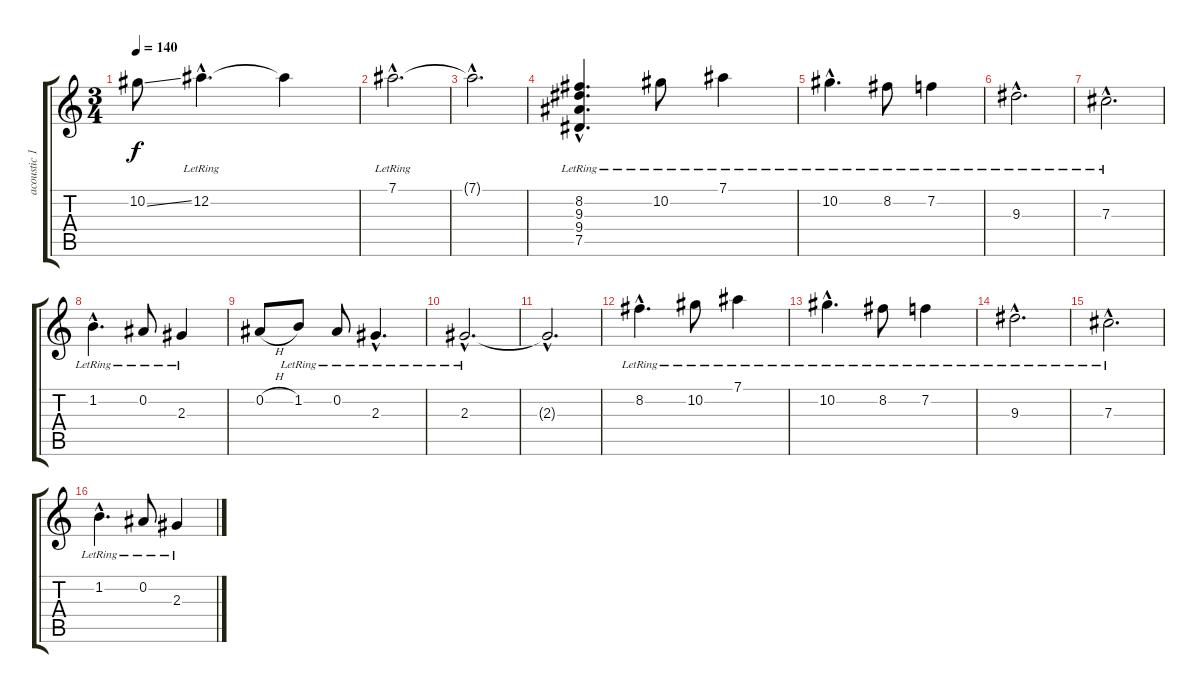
\track ("acoustic 1" "acoustic 1") {instrument acousticguitarsteel}
\staff {score tabs}
\tuning (Eb4 Bb3 Gb3 Db3 Ab2 Eb2) {hide}
\ts (3 4)
\tempo 140
\clef g2
\ks c
10.2{ss}.8{dy f} 12.2{hac lr}.4{d} 12.2{t}.4 |
7.1{hac lr}.2{d} |
7.1{hac t}.2{d} |
(8.2{hac lr} 9.3{hac lr} 9.4{hac lr} 7.5{hac lr}).4{d} 10.2{lr}.8 7.1{lr}.4 |
10.2{hac lr}.4{d} 8.2{lr}.8 7.2{lr}.4 |
9.3{hac lr}.2{d} |
7.3{hac lr}.2{d} |
1.2{hac lr}.4{d} 0.2{lr}.8 2.3{lr}.4 |
0.2{h}.8 1.2{lr}.8 0.2{lr}.8 2.3{hac lr}.4{d} |
2.3{hac lr}.2{d} |
2.3{hac t}.2{d} |
8.2{hac lr}.4{d} 10.2{lr}.8 7.1{lr}.4 |
10.2{hac lr}.4{d} 8.2{lr}.8 7.2{lr}.4 |
9.3{hac lr}.2{d} |
7.3{hac lr}.2{d} |
1.2{hac lr}.4{d} 0.2{lr}.8 2.3{lr}.4
